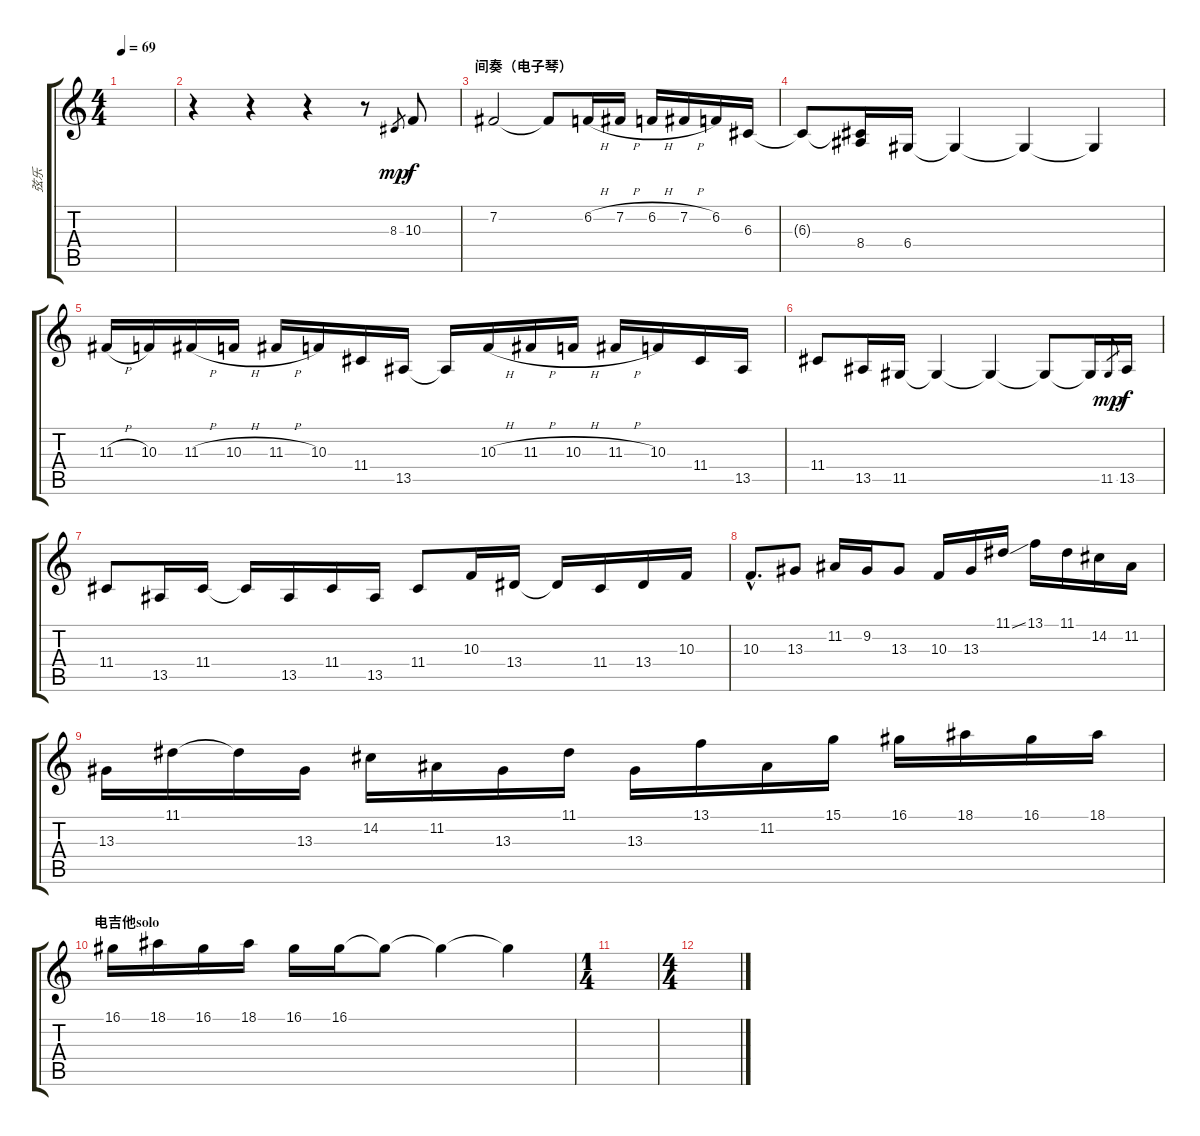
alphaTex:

\track ("弦乐" "弦乐") {instrument stringensemble1}
\staff {score tabs}
\tuning (E4 B3 G3 D3 A2 E2) {hide}
\ts (4 4)
\tempo 69
\clef g2
\ks c
|
r.4{volume 14 instrument fx5brightness} r.4 r.4 r.8 8.3.8{gr dy mp} 10.3.8{dy f} |
\section ("" "间奏（电子琴）")
7.2.2 7.2{t}.8 6.2{h}.16 7.2{h}.16 6.2{h}.16 7.2{h}.16 6.2.16 6.3.16 |
6.3{t}.8 (6.3{t} 8.4).16 6.4.16 6.4{t}.4 6.4{t}.4 6.4{t}.4 |
11.3{h}.16 10.3.16 11.3{h}.16 10.3{h}.16 11.3{h}.16 10.3.16 11.4.16 13.5.16 13.5{t}.16 10.3{h}.16 11.3{h}.16 10.3{h}.16 11.3{h}.16 10.3.16 11.4.16 13.5.16 |
11.4.8 13.5.16 11.5.16 11.5{t}.4 11.5{t}.4 11.5{t}.8 11.5{t}.16 11.5.8{gr dy mp} 13.5.16{dy f} |
11.4.8 13.5.16 11.4.16 11.4{t}.16 13.5.16 11.4.16 13.5.16 11.4.8 10.3.16 13.4.16 13.4{t}.16 11.4.16 13.4.16 10.3.16 |
10.3{hac}.8{d} 13.3.8 11.2.16 9.2.16 13.3.8 10.3.16 13.3.16 11.1{ss}.16 13.1.16 11.1.16 14.2.16 11.2.16 |
13.3.16 11.1.16 11.1{t}.16 13.3.16 14.2.16 11.2.16 13.3.16 11.1.16 13.3.16 13.1.16 11.2.16 15.1.16 16.1.16 18.1.16 16.1.16 18.1.16 |
\section ("" "电吉他solo")
16.1.16 18.1.16 16.1.16 18.1.16 16.1.16 16.1.16 16.1{t}.8 16.1{t}.4 16.1{t}.4 |
\ts (1 4)
|
\ts (4 4)
